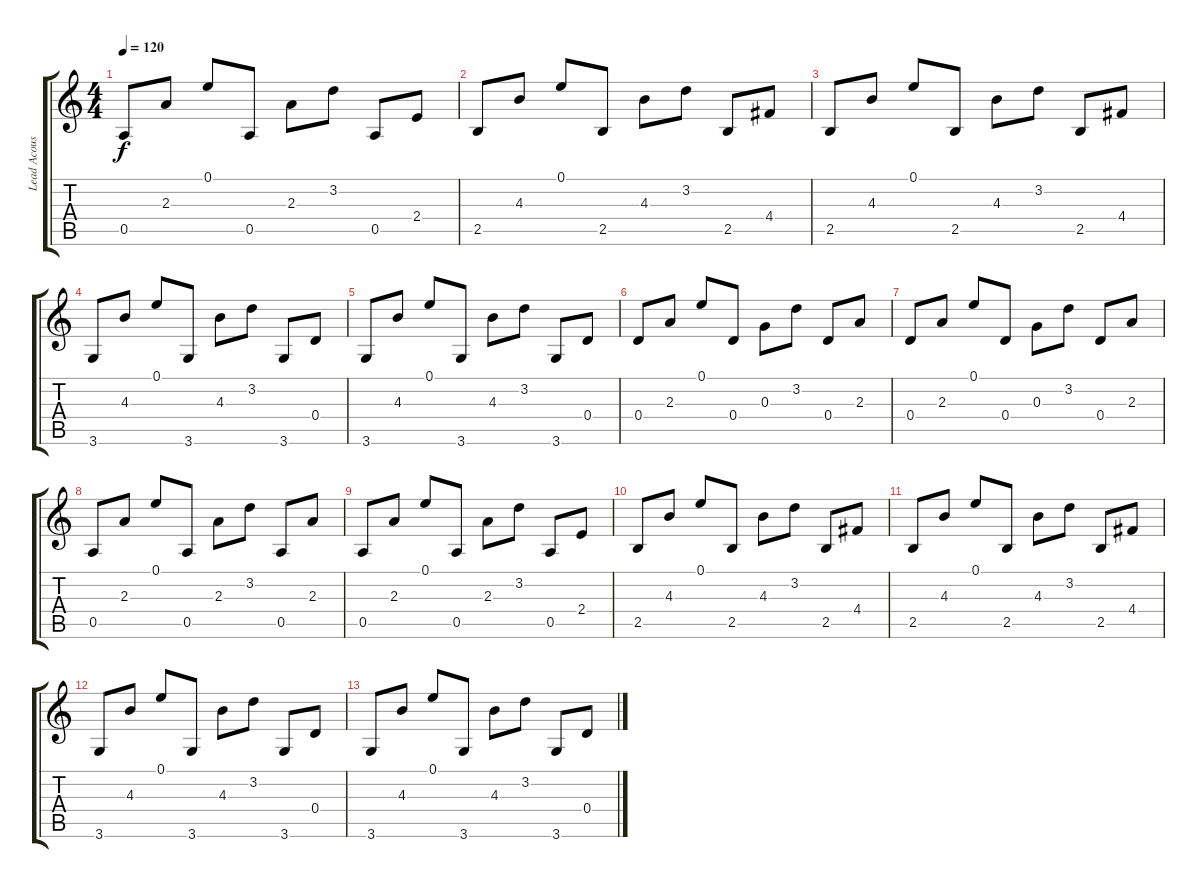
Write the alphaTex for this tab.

\track ("Lead Acoustic" "Lead Acous") {instrument acousticguitarsteel}
\staff {score tabs}
\tuning (E4 B3 G3 D3 A2 E2) {hide}
\ts (4 4)
\tempo 120
\clef g2
\ks c
0.5.8{dy f} 2.3.8 0.1.8 0.5.8 2.3.8 3.2.8 0.5.8 2.4.8 |
2.5.8 4.3.8 0.1.8 2.5.8 4.3.8 3.2.8 2.5.8 4.4.8 |
2.5.8 4.3.8 0.1.8 2.5.8 4.3.8 3.2.8 2.5.8 4.4.8 |
3.6.8 4.3.8 0.1.8 3.6.8 4.3.8 3.2.8 3.6.8 0.4.8 |
3.6.8 4.3.8 0.1.8 3.6.8 4.3.8 3.2.8 3.6.8 0.4.8 |
0.4.8 2.3.8 0.1.8 0.4.8 0.3.8 3.2.8 0.4.8 2.3.8 |
0.4.8 2.3.8 0.1.8 0.4.8 0.3.8 3.2.8 0.4.8 2.3.8 |
0.5.8 2.3.8 0.1.8 0.5.8 2.3.8 3.2.8 0.5.8 2.3.8 |
0.5.8 2.3.8 0.1.8 0.5.8 2.3.8 3.2.8 0.5.8 2.4.8 |
2.5.8 4.3.8 0.1.8 2.5.8 4.3.8 3.2.8 2.5.8 4.4.8 |
2.5.8 4.3.8 0.1.8 2.5.8 4.3.8 3.2.8 2.5.8 4.4.8 |
3.6.8 4.3.8 0.1.8 3.6.8 4.3.8 3.2.8 3.6.8 0.4.8 |
3.6.8 4.3.8 0.1.8 3.6.8 4.3.8 3.2.8 3.6.8 0.4.8
